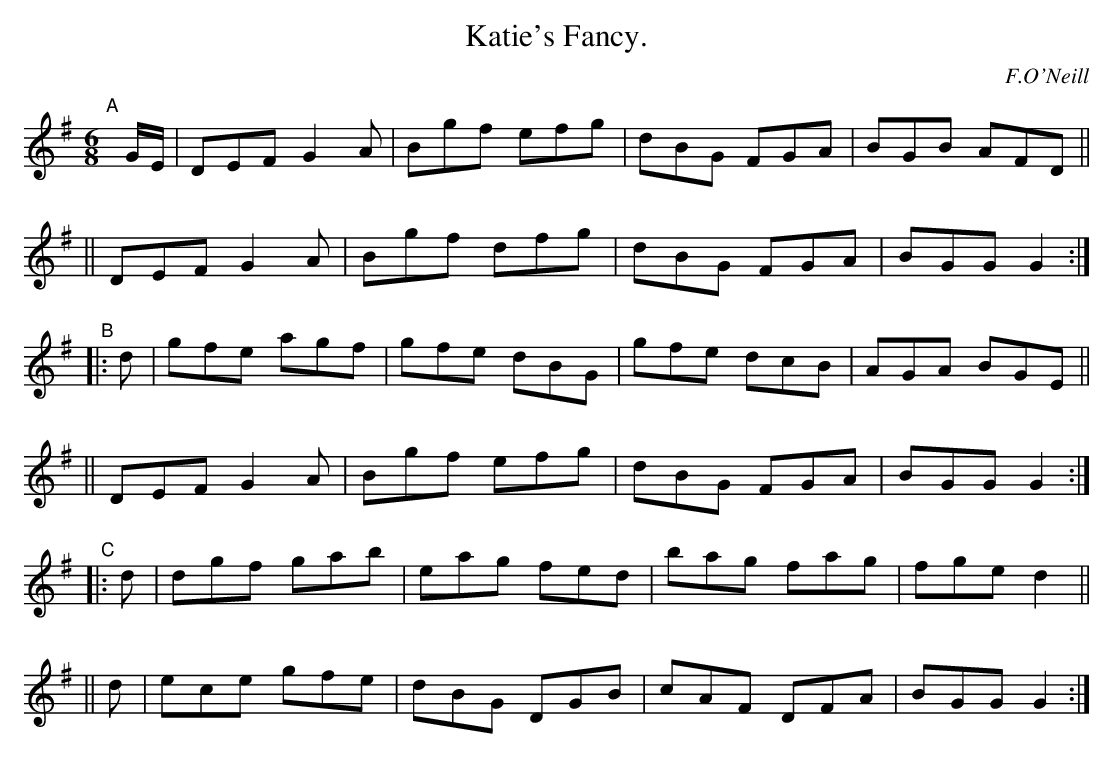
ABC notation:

X:1
T: Katie's Fancy.
O: F.O'Neill
M: 6/8
K: G
"^A"[|] G/E/ \
|  DEF G2A | Bgf efg | dBG FGA | BGB AFD ||
|| DEF G2A | Bgf dfg | dBG FGA | BGG G2  :|
"^B"|: d \
|  gfe agf | gfe dBG | gfe dcB | AGA BGE ||
|| DEF G2A | Bgf efg | dBG FGA | BGG G2  :|
"^C"\
|: d | dgf gab | eag fed | bag fag | fge d2 ||
|| d | ece gfe | dBG DGB | cAF DFA | BGG G2 :|
